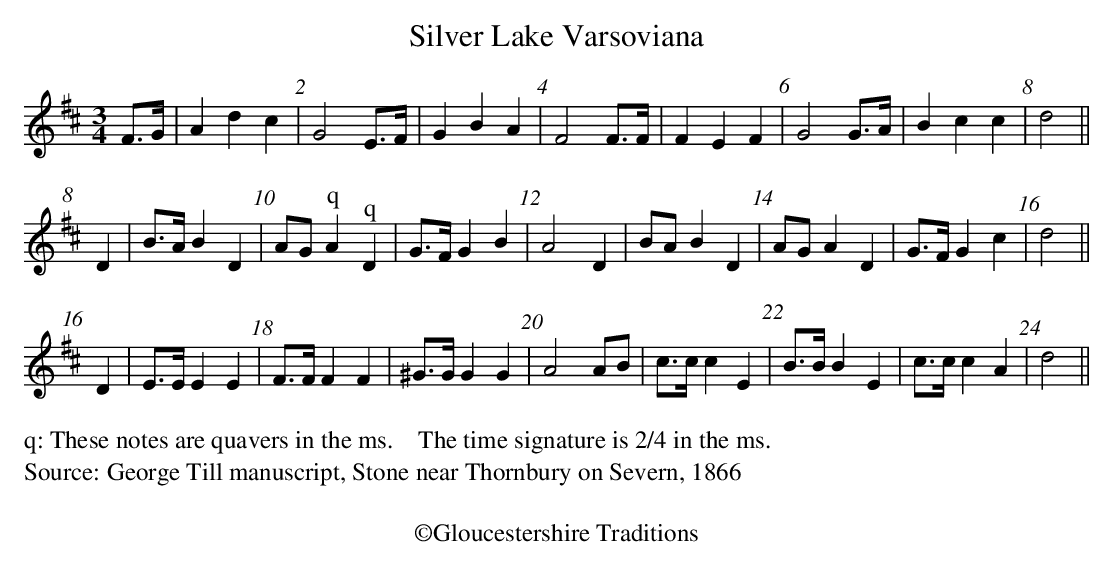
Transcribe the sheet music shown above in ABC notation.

X:1
T:Silver Lake Varsoviana
M:3/4
L:1/8
K:D
F>G | A2 d2 c2 | G4  E>F | G2 B2 A2 | F4 F>F |\
 F2 E2 F2 | G4 G>A | B2 c2 c2 | d4 ||
D2 | B>A B2 D2 | AG "^q"A2 "^q"D2 | G>F G2 B2 | A4 D2 |\
 BA B2 D2 | AG A2 D2 | G>F G2 c2 | d4 ||
D2 | E>E E2 E2 | F>F F2 F2 | ^G>G G2 G2 |\
 A4 AB | c>c c2 E2 | B>B B2 E2| c>c c2 A2 | d4 ||
